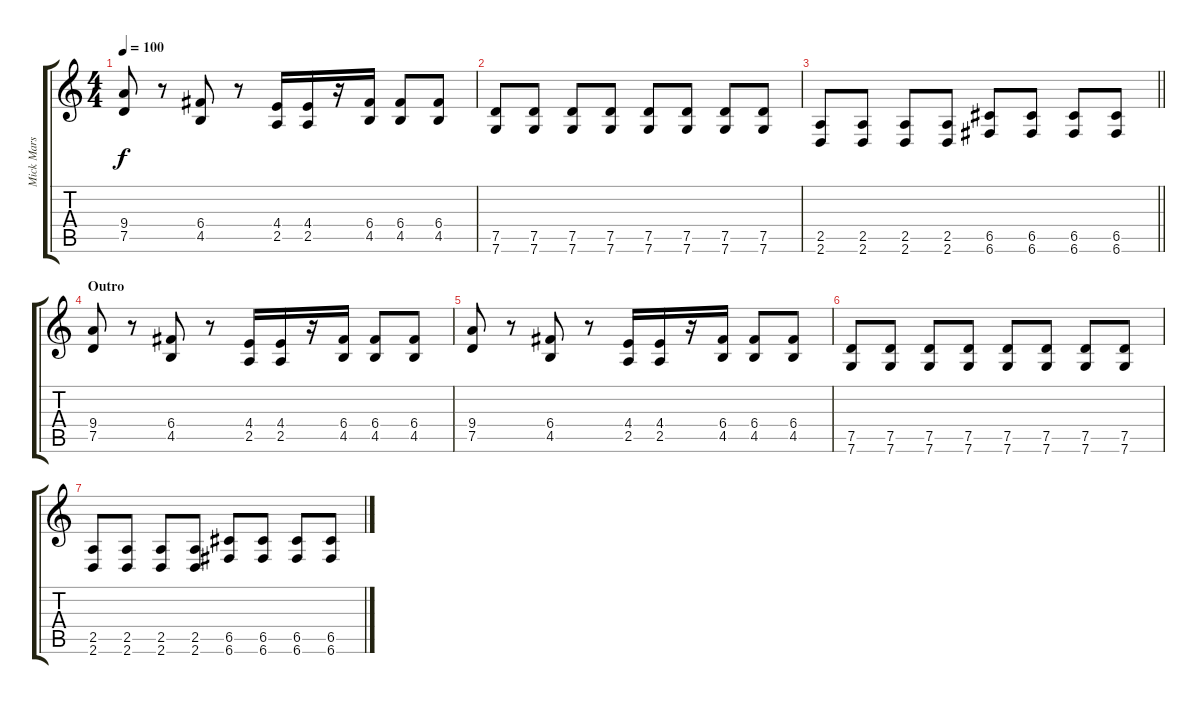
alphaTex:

\track ("Mick Mars Rhythym" "Mick Mars ") {instrument distortionguitar}
\staff {score tabs}
\tuning (D4 A3 F3 C3 G2 C2) {hide}
\ts (4 4)
\tempo 100
\clef g2
\ks c
(9.4 7.5).8{dy f} r.8 (6.4 4.5).8 r.8 (4.4 2.5).16 (4.4 2.5).16 r.16 (6.4 4.5).16 (6.4 4.5).8 (6.4 4.5).8 |
(7.5 7.6).8 (7.5 7.6).8 (7.5 7.6).8 (7.5 7.6).8 (7.5 7.6).8 (7.5 7.6).8 (7.5 7.6).8 (7.5 7.6).8 |
\barLineRight lightlight
(2.5 2.6).8 (2.5 2.6).8 (2.5 2.6).8 (2.5 2.6).8 (6.5 6.6).8 (6.5 6.6).8 (6.5 6.6).8 (6.5 6.6).8 |
\section ("" "Outro")
(9.4 7.5).8{volume 0} r.8 (6.4 4.5).8 r.8 (4.4 2.5).16 (4.4 2.5).16 r.16 (6.4 4.5).16 (6.4 4.5).8 (6.4 4.5).8 |
(9.4 7.5).8 r.8 (6.4 4.5).8 r.8 (4.4 2.5).16 (4.4 2.5).16 r.16 (6.4 4.5).16 (6.4 4.5).8 (6.4 4.5).8 |
(7.5 7.6).8 (7.5 7.6).8 (7.5 7.6).8 (7.5 7.6).8 (7.5 7.6).8 (7.5 7.6).8 (7.5 7.6).8 (7.5 7.6).8 |
(2.5 2.6).8 (2.5 2.6).8 (2.5 2.6).8 (2.5 2.6).8 (6.5 6.6).8 (6.5 6.6).8 (6.5 6.6).8 (6.5 6.6).8
